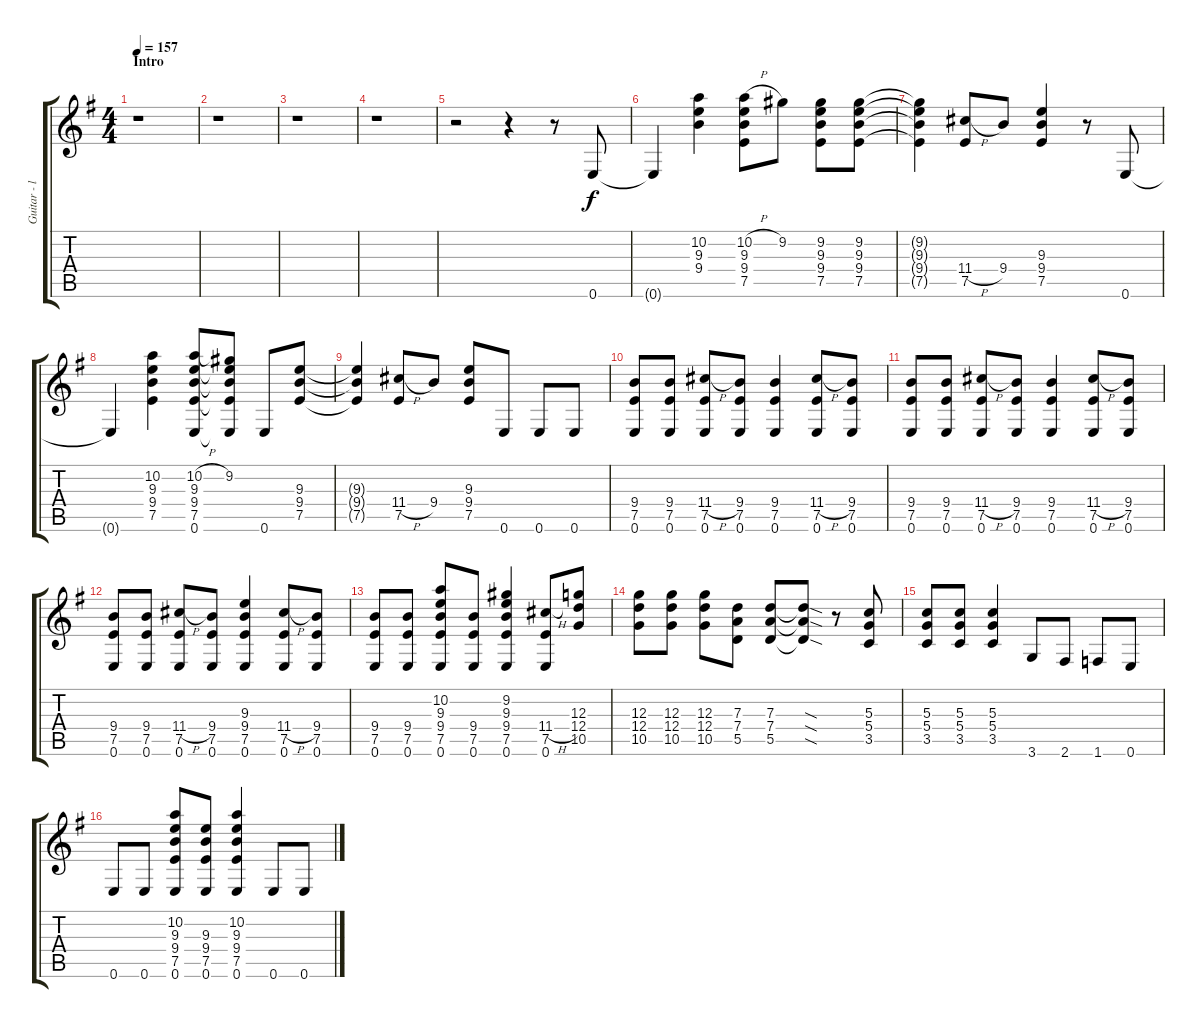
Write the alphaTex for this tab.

\track ("Guitar - left" "Guitar - l") {instrument overdrivenguitar}
\staff {score tabs}
\tuning (E4 B3 G3 D3 A2 E2) {hide}
\ts (4 4)
\section ("" "Intro")
\tempo 157
\clef g2
\ks g
r.1{dy f instrument overdrivenguitar} |
r.1 |
r.1 |
r.1 |
r.2 r.4 r.8 0.6.8 |
0.6{t}.4 (10.2 9.3 9.4).4 (10.2{h} 9.3 9.4 7.5).8 9.2.8 (9.2 9.3 9.4 7.5).8 (9.2 9.3 9.4 7.5).8 |
(9.2{t} 9.3{t} 9.4{t} 7.5{t}).4 (11.4{h} 7.5).8 9.4.8 (9.3 9.4 7.5).4 r.8 0.6.8 |
0.6{t}.4 (10.2 9.3 9.4 7.5).4 (10.2{h} 9.3 9.4 7.5 0.6).8 (9.2 9.3{t} 9.4{t} 7.5{t} 0.6{t}).8 0.6.8 (9.3 9.4 7.5).8 |
(9.3{t} 9.4{t} 7.5{t}).4 (11.4{h} 7.5).8 9.4.8 (9.3 9.4 7.5).8 0.6.8 0.6.8 0.6.8 |
(9.4 7.5 0.6).8 (9.4 7.5 0.6).8 (11.4{h} 7.5 0.6).8 (9.4 7.5 0.6).8 (9.4 7.5 0.6).4 (11.4{h} 7.5 0.6).8 (9.4 7.5 0.6).8 |
(9.4 7.5 0.6).8 (9.4 7.5 0.6).8 (11.4{h} 7.5 0.6).8 (9.4 7.5 0.6).8 (9.4 7.5 0.6).4 (11.4{h} 7.5 0.6).8 (9.4 7.5 0.6).8 |
(9.4 7.5 0.6).8 (9.4 7.5 0.6).8 (11.4{h} 7.5 0.6).8 (9.4 7.5 0.6).8 (9.3 9.4 7.5 0.6).4 (11.4{h} 7.5 0.6).8 (9.4 7.5 0.6).8 |
(9.4 7.5 0.6).8 (9.4 7.5 0.6).8 (10.2 9.3 9.4 7.5 0.6).8 (9.4 7.5 0.6).8 (9.2 9.3 9.4 7.5 0.6).4 (11.4{h} 7.5 0.6).8 (12.3 12.4 10.5).8 |
(12.3 12.4 10.5).8 (12.3 12.4 10.5).8 (12.3 12.4 10.5).8 (7.3 7.4 5.5).8 (7.3 7.4 5.5).8 (7.3{sod t} 7.4{sod t} 5.5{sod t}).8 r.8 (5.3 5.4 3.5).8 |
(5.3 5.4 3.5).8 (5.3 5.4 3.5).8 (5.3 5.4 3.5).4 3.6.8 2.6.8 1.6.8 0.6.8 |
0.6.8 0.6.8 (10.2 9.3 9.4 7.5 0.6).8 (9.3 9.4 7.5 0.6).8 (10.2 9.3 9.4 7.5 0.6).4 0.6.8 0.6.8
